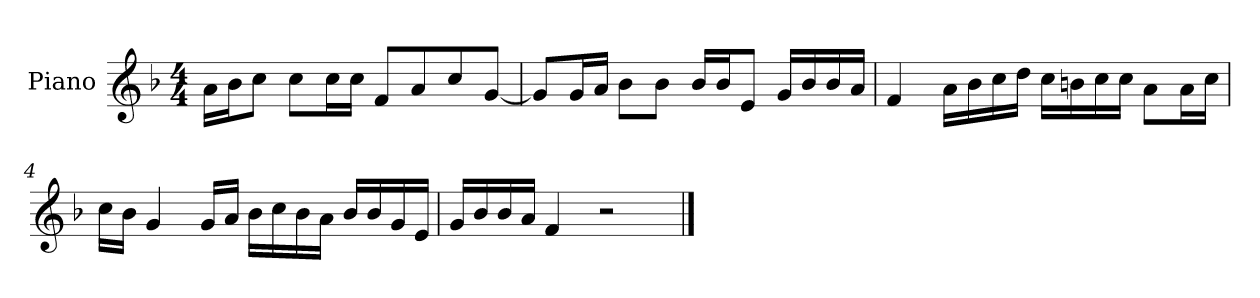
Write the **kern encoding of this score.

**kern
*part1
*staff1
*I"Piano
*I'P-no
*clefG2
*k[b-]
*M4/4
*MM90
=1
16a\LL
16b-\J
8cc\J
8cc\L
16cc\L
16cc\JJ
8f/L
8a/
8cc/
[8g/J
=2
8g/L]
16g/L
16a/JJ
8b-\L
8b-\J
16b-/LL
16b-/J
8e/J
16g/LL
16b-/
16b-/
16a/JJ
=3
4f/
16a\LL
16b-\
16cc\
16dd\JJ
16cc\LL
16bn\
16cc\
16cc\JJ
8a\L
16a\L
16cc\JJ
!!LO:LB:g=z
=4
16cc\LL
16b-\JJ
4g/
16g/LL
16a/JJ
16b-\LL
16cc\
16b-\
16a\JJ
16b-/LL
16b-/
16g/
16e/JJ
=5
16g/LL
16b-/
16b-/
16a/JJ
4f/
2r
==
*-
